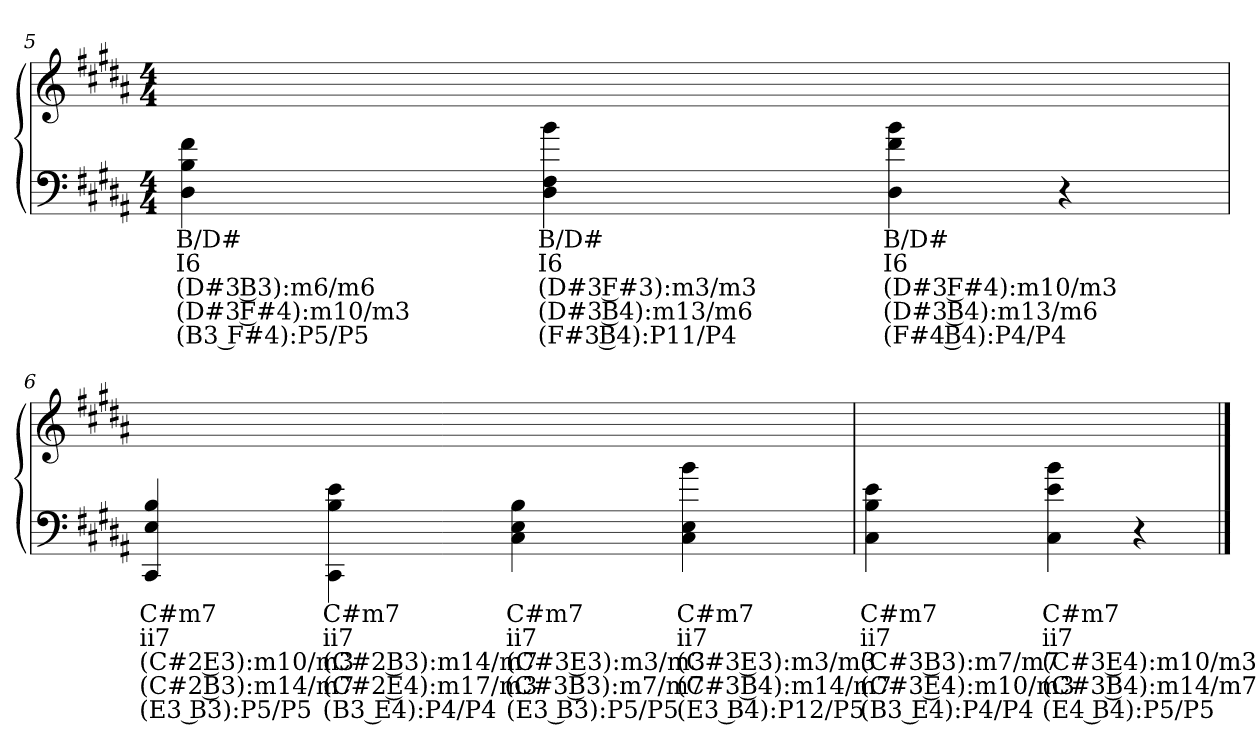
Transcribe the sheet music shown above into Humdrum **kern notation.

**kern	**text	**text	**text	**text	**text	**kern
*part2	*part2	*part2	*part2	*part2	*part2	*part1
*staff2	*staff2	*staff2	*staff2	*staff2	*staff2	*staff1
*clefF4	*	*	*	*	*	*clefG2
*k[f#c#g#d#a#]	*	*	*	*	*	*k[f#c#g#d#a#]
*B:	*	*	*	*	*	*B:
*M4/4	*	*	*	*	*	*M4/4
=5	=5	=5	=5	=5	=5	=5
4D# 4B 4f#	B/D#	I6	(D#3 B3):m6/m6	(D#3 F#4):m10/m3	(B3 F#4):P5/P5	1ryy
4D# 4F# 4b	B/D#	I6	(D#3 F#3):m3/m3	(D#3 B4):m13/m6	(F#3 B4):P11/P4	.
4D# 4f# 4b	B/D#	I6	(D#3 F#4):m10/m3	(D#3 B4):m13/m6	(F#4 B4):P4/P4	.
4r	.	.	.	.	.	.
=6	=6	=6	=6	=6	=6	=6
4CC# 4E 4B	C#m7	ii7	(C#2 E3):m10/m3	(C#2 B3):m14/m7	(E3 B3):P5/P5	1ryy
4CC# 4B 4e	C#m7	ii7	(C#2 B3):m14/m7	(C#2 E4):m17/m3	(B3 E4):P4/P4	.
4C# 4E 4B	C#m7	ii7	(C#3 E3):m3/m3	(C#3 B3):m7/m7	(E3 B3):P5/P5	.
4C# 4E 4b	C#m7	ii7	(C#3 E3):m3/m3	(C#3 B4):m14/m7	(E3 B4):P12/P5	.
=7	=7	=7	=7	=7	=7	=7
4C# 4B 4e	C#m7	ii7	(C#3 B3):m7/m7	(C#3 E4):m10/m3	(B3 E4):P4/P4	2.ryy
4C# 4e 4b	C#m7	ii7	(C#3 E4):m10/m3	(C#3 B4):m14/m7	(E4 B4):P5/P5	.
4r	.	.	.	.	.	.
==	==	==	==	==	==	==
*-	*-	*-	*-	*-	*-	*-
